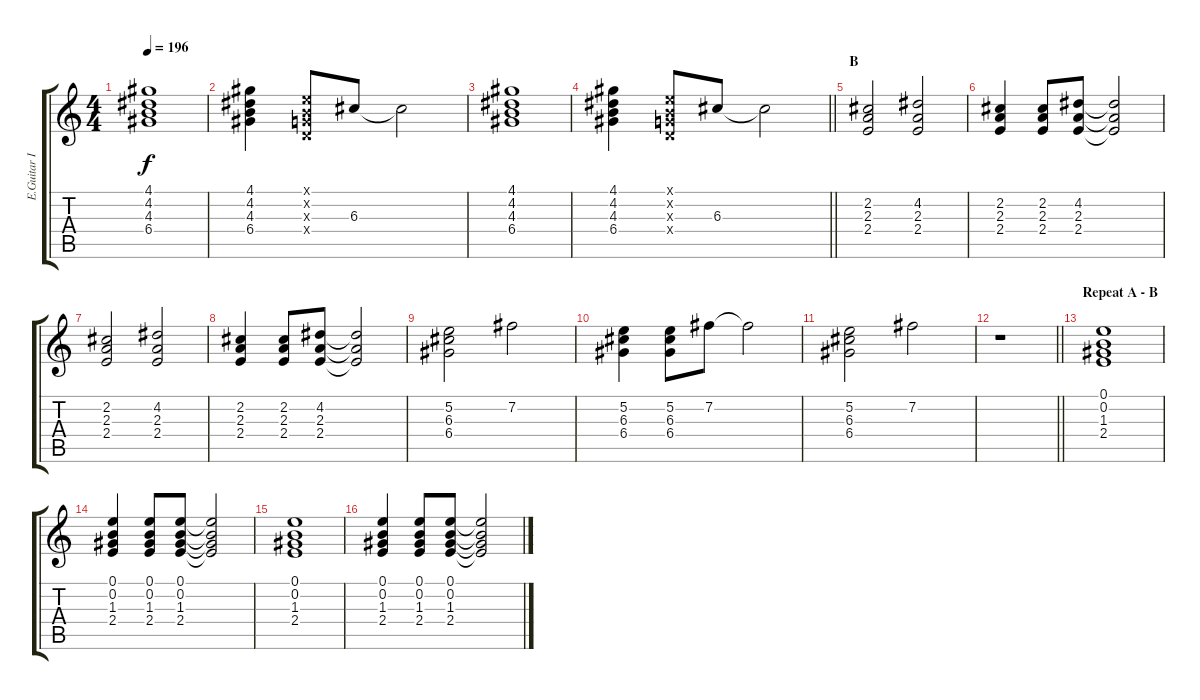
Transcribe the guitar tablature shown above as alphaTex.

\track ("E.Guitar I" "E.Guitar I") {instrument distortionguitar}
\staff {score tabs}
\tuning (E4 B3 G3 D3 A2 E2) {hide}
\ts (4 4)
\tempo 196
\clef g2
\ks c
(4.1 4.2 4.3 6.4).1{dy f} |
(4.1 4.2 4.3 6.4).4 (0.1{x} 0.2{x} 0.3{x} 0.4{x}).8 6.3.8 6.3{t}.2 |
(4.1 4.2 4.3 6.4).1 |
\barLineRight lightlight
(4.1 4.2 4.3 6.4).4 (0.1{x} 0.2{x} 0.3{x} 0.4{x}).8 6.3.8 6.3{t}.2 |
\section ("" "B")
(2.2 2.3 2.4).2 (4.2 2.3 2.4).2 |
(2.2 2.3 2.4).4 (2.2 2.3 2.4).8 (4.2 2.3 2.4).8 (4.2{t} 2.3{t} 2.4{t}).2 |
(2.2 2.3 2.4).2 (4.2 2.3 2.4).2 |
(2.2 2.3 2.4).4 (2.2 2.3 2.4).8 (4.2 2.3 2.4).8 (4.2{t} 2.3{t} 2.4{t}).2 |
(5.2 6.3 6.4).2 7.2.2 |
(5.2 6.3 6.4).4 (5.2 6.3 6.4).8 7.2.8 7.2{t}.2 |
(5.2 6.3 6.4).2 7.2.2 |
\barLineRight lightlight
r.1 |
\section ("" "Repeat A - B")
(0.1 0.2 1.3 2.4).1 |
(0.1 0.2 1.3 2.4).4 (0.1 0.2 1.3 2.4).8 (0.1 0.2 1.3 2.4).8 (0.1{t} 0.2{t} 1.3{t} 2.4{t}).2 |
(0.1 0.2 1.3 2.4).1 |
(0.1 0.2 1.3 2.4).4 (0.1 0.2 1.3 2.4).8 (0.1 0.2 1.3 2.4).8 (0.1{t} 0.2{t} 1.3{t} 2.4{t}).2
